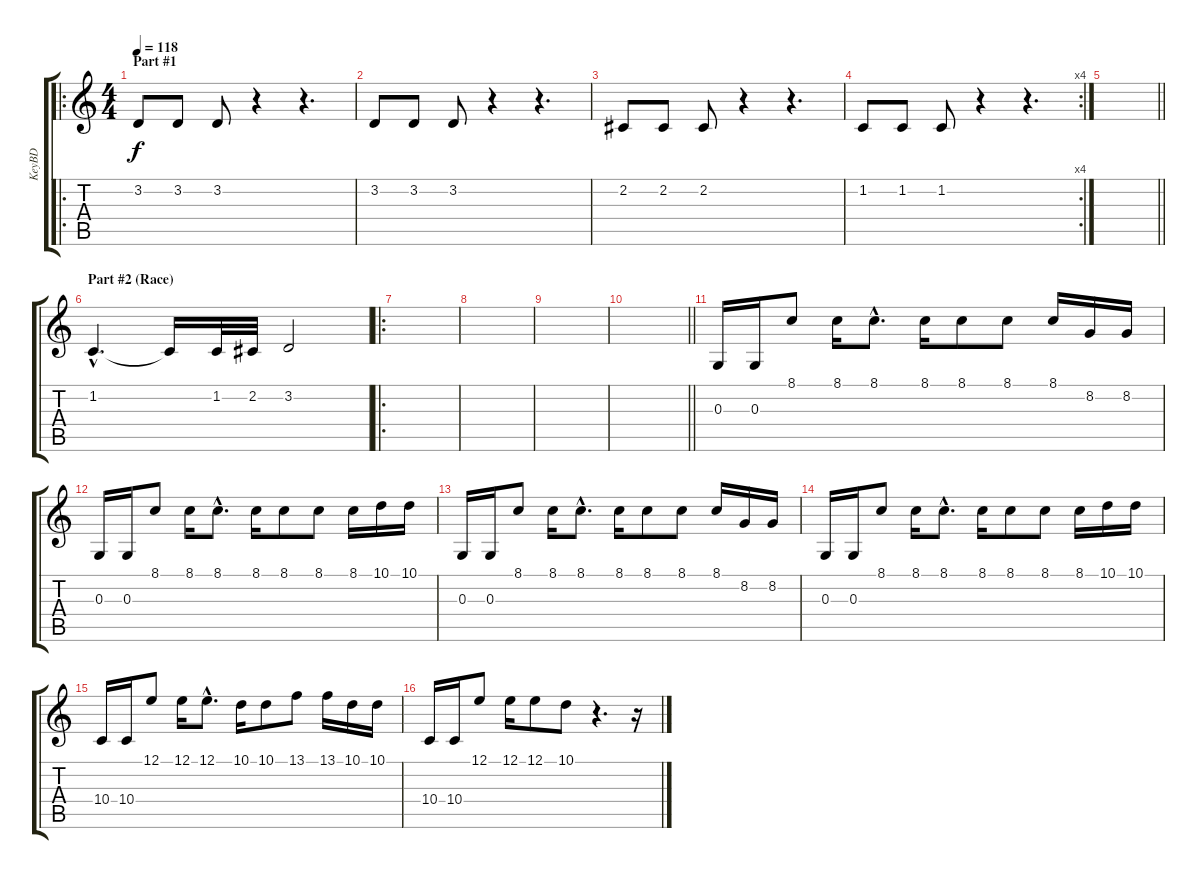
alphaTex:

\track ("KeyBD" "KeyBD") {instrument lead8bassandlead}
\staff {score tabs}
\tuning (E4 B3 G3 D3 A2 E2) {hide}
\ro
\ts (4 4)
\section ("" "Part #1")
\tempo 118
\clef g2
\ks c
3.2.8{dy f instrument lead8bassandlead} 3.2.8 3.2.8 r.4 r.4{d} |
3.2.8 3.2.8 3.2.8 r.4 r.4{d} |
2.2.8 2.2.8 2.2.8 r.4 r.4{d} |
\rc 4
1.2.8 1.2.8 1.2.8 r.4 r.4{d} |
\barLineRight lightlight
|
\section ("" "Part #2 (Race)")
1.2{hac}.4{d volume 13 balance 6} 1.2{t}.16 1.2.32 2.2.32 3.2.2 |
\ro
|
|
|
\barLineRight lightlight
|
\section ("" " ")
0.3.16{balance 6} 0.3.16 8.1.8 8.1.16 8.1{hac}.8{d} 8.1.16 8.1.8 8.1.8 8.1.16 8.2.16 8.2.16 |
0.3.16 0.3.16 8.1.8 8.1.16 8.1{hac}.8{d} 8.1.16 8.1.8 8.1.8 8.1.16 10.1.16 10.1.16 |
0.3.16 0.3.16 8.1.8 8.1.16 8.1{hac}.8{d} 8.1.16 8.1.8 8.1.8 8.1.16 8.2.16 8.2.16 |
0.3.16 0.3.16 8.1.8 8.1.16 8.1{hac}.8{d} 8.1.16 8.1.8 8.1.8 8.1.16 10.1.16 10.1.16 |
10.4.16 10.4.16 12.1.8 12.1.16 12.1{hac}.8{d} 10.1.16 10.1.8 13.1.8 13.1.16 10.1.16 10.1.16 |
10.4.16 10.4.16 12.1.8 12.1.16 12.1.8 10.1.8 r.4{d} r.16
